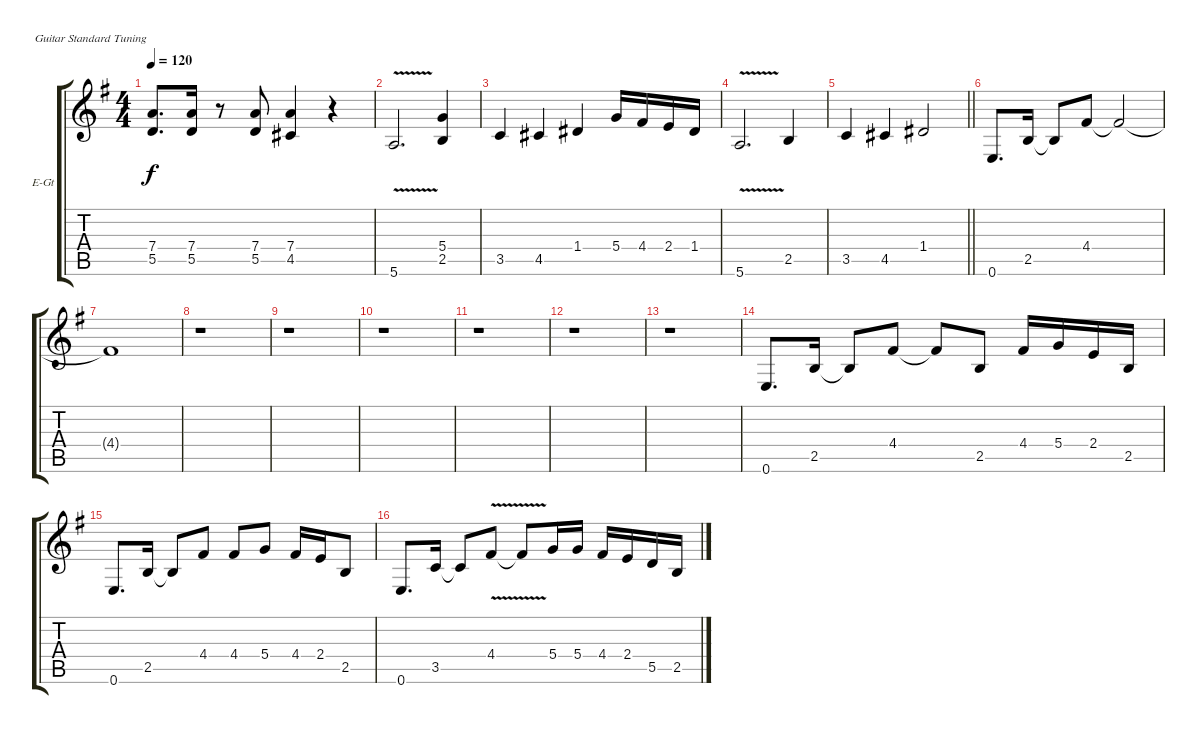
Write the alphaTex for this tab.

\bracketExtendMode groupsimilarinstruments
\firstSystemTrackNameOrientation horizontal
\otherSystemsTrackNameOrientation horizontal
\track ("YNGWIE GUITAR 2" "E-Gt") {instrument overdrivenguitar}
\staff {score tabs}
\tuning (E4 B3 G3 D3 A2 E2)
\ts (4 4)
\tempo 120
\clef g2
\ks eminor
(7.4 5.5).8{d dy f} (7.4 5.5).16 r.8 (7.4 5.5).8 (7.4 4.5).4 r.4 |
5.6{v}.2{d} (5.4 2.5).4 |
3.5.4 4.5.4 1.4.4 5.4.16 4.4.16 2.4.16 1.4.16 |
5.6{v}.2{d} 2.5.4 |
\barLineRight lightlight
3.5.4 4.5.4 1.4.2 |
0.6.8{d} 2.5.16 2.5{t}.8 4.4.8 4.4{t}.2 |
4.4{t}.1 |
r.1 |
r.1 |
r.1 |
r.1 |
r.1 |
r.1 |
0.6.8{d} 2.5.16 2.5{t}.8 4.4.8 4.4{t}.8 2.5.8 4.4.16 5.4.16 2.4.16 2.5.16 |
0.6.8{d} 2.5.16 2.5{t}.8 4.4.8 4.4.8 5.4.8 4.4.16 2.4.16 2.5.8 |
0.6.8{d} 3.5.16 3.5{t}.8 4.4{v}.8 4.4{v t}.8 5.4.16 5.4.16 4.4.16 2.4.16 5.5.16 2.5.16
